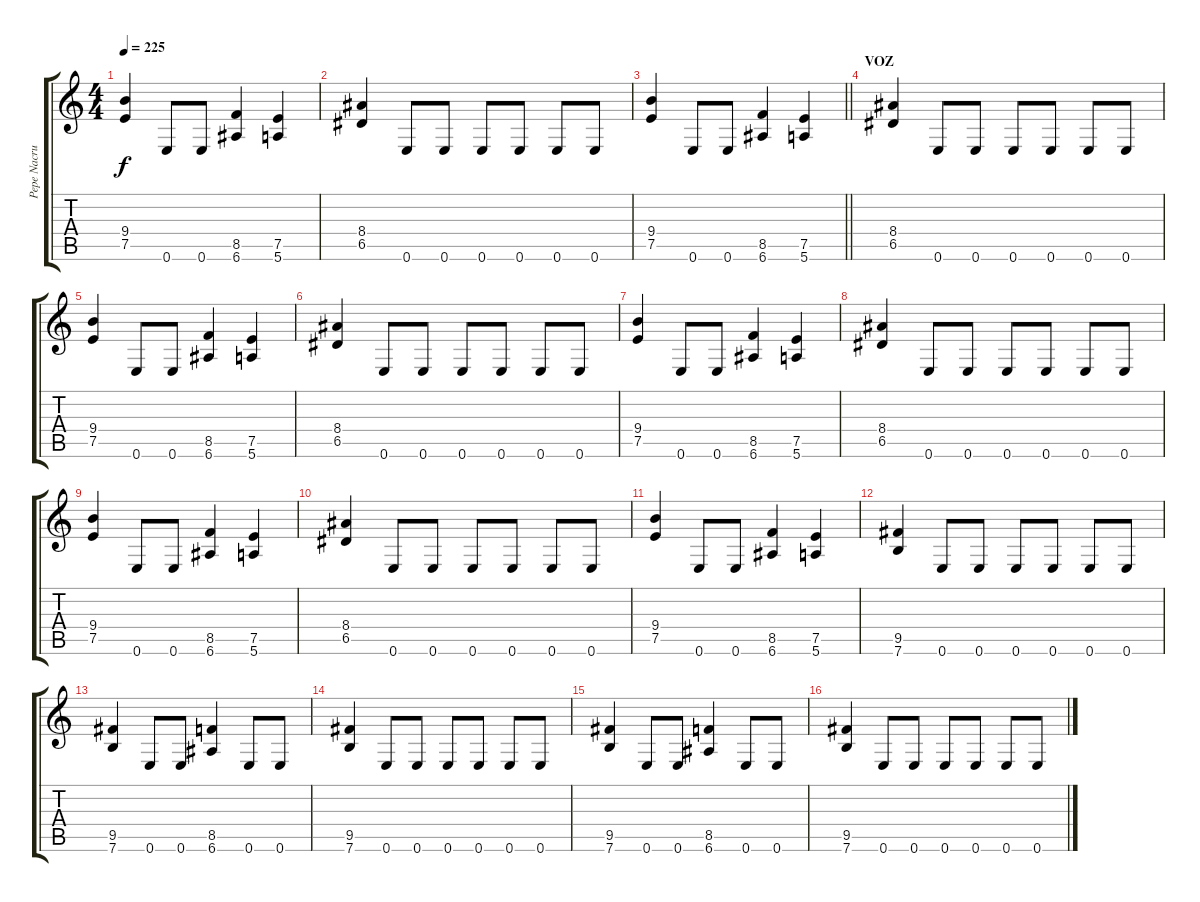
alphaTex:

\track ("Pepe Nacrur" "Pepe Nacru") {instrument distortionguitar}
\staff {score tabs}
\tuning (E4 B3 G3 D3 A2 E2) {hide}
\ts (4 4)
\tempo 225
\clef g2
\ks c
(9.4 7.5).4{dy f} 0.6.8 0.6.8 (8.5 6.6).4 (7.5 5.6).4 |
(8.4 6.5).4 0.6.8 0.6.8 0.6.8 0.6.8 0.6.8 0.6.8 |
\barLineRight lightlight
(9.4 7.5).4 0.6.8 0.6.8 (8.5 6.6).4 (7.5 5.6).4 |
\section ("" "VOZ")
(8.4 6.5).4 0.6.8 0.6.8 0.6.8 0.6.8 0.6.8 0.6.8 |
(9.4 7.5).4 0.6.8 0.6.8 (8.5 6.6).4 (7.5 5.6).4 |
(8.4 6.5).4 0.6.8 0.6.8 0.6.8 0.6.8 0.6.8 0.6.8 |
(9.4 7.5).4 0.6.8 0.6.8 (8.5 6.6).4 (7.5 5.6).4 |
(8.4 6.5).4 0.6.8 0.6.8 0.6.8 0.6.8 0.6.8 0.6.8 |
(9.4 7.5).4 0.6.8 0.6.8 (8.5 6.6).4 (7.5 5.6).4 |
(8.4 6.5).4 0.6.8 0.6.8 0.6.8 0.6.8 0.6.8 0.6.8 |
(9.4 7.5).4 0.6.8 0.6.8 (8.5 6.6).4 (7.5 5.6).4 |
(9.5 7.6).4 0.6.8 0.6.8 0.6.8 0.6.8 0.6.8 0.6.8 |
(9.5 7.6).4 0.6.8 0.6.8 (8.5 6.6).4 0.6.8 0.6.8 |
(9.5 7.6).4 0.6.8 0.6.8 0.6.8 0.6.8 0.6.8 0.6.8 |
(9.5 7.6).4 0.6.8 0.6.8 (8.5 6.6).4 0.6.8 0.6.8 |
(9.5 7.6).4 0.6.8 0.6.8 0.6.8 0.6.8 0.6.8 0.6.8
